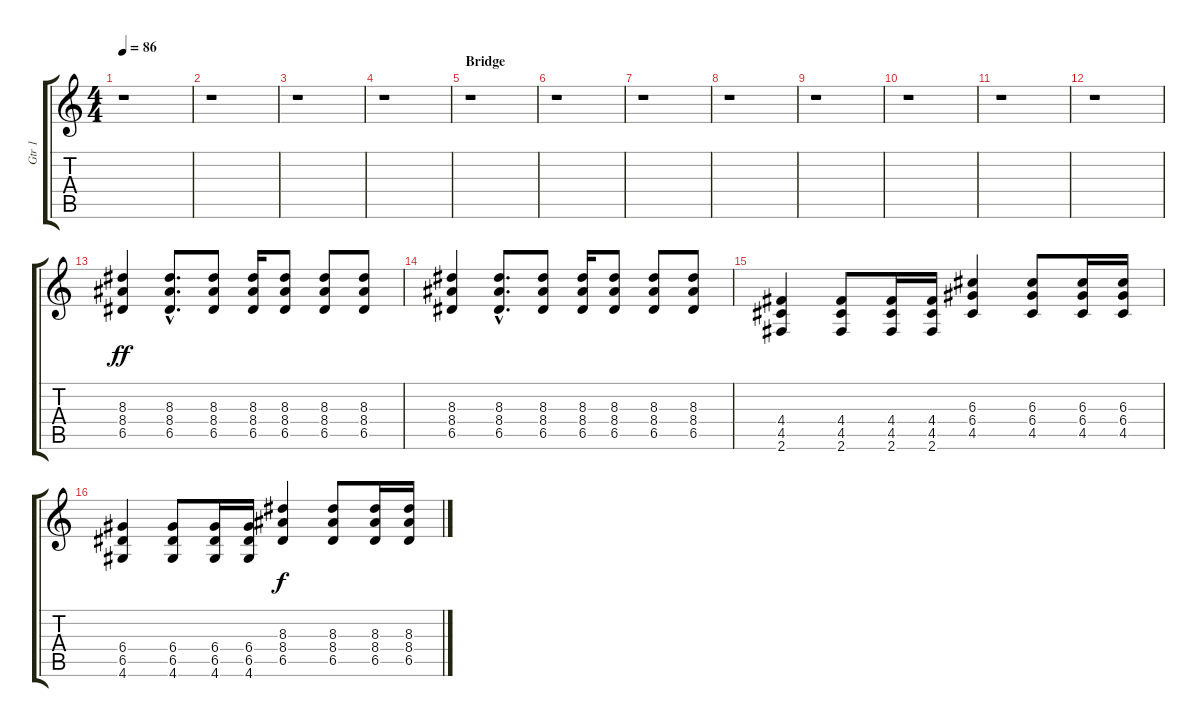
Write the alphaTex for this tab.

\track ("Gtr 1" "Gtr 1") {instrument acousticguitarsteel}
\staff {score tabs}
\tuning (E4 B3 G3 D3 A2 E2) {hide}
\ts (4 4)
\tempo 86
\clef g2
\ks c
r.1{dy ff} |
r.1 |
r.1 |
r.1 |
\section ("" "Bridge")
r.1 |
r.1 |
r.1 |
r.1 |
r.1 |
r.1 |
r.1 |
r.1 |
(8.3 8.4 6.5).4 (8.3{hac} 8.4{hac} 6.5{hac}).8{d} (8.3 8.4 6.5).8 (8.3 8.4 6.5).16 (8.3 8.4 6.5).8 (8.3 8.4 6.5).8 (8.3 8.4 6.5).8 |
(8.3 8.4 6.5).4 (8.3{hac} 8.4{hac} 6.5{hac}).8{d} (8.3 8.4 6.5).8 (8.3 8.4 6.5).16 (8.3 8.4 6.5).8 (8.3 8.4 6.5).8 (8.3 8.4 6.5).8 |
(4.4 4.5 2.6).4 (4.4 4.5 2.6).8 (4.4 4.5 2.6).16 (4.4 4.5 2.6).16 (6.3 6.4 4.5).4 (6.3 6.4 4.5).8 (6.3 6.4 4.5).16 (6.3 6.4 4.5).16 |
(6.4 6.5 4.6).4 (6.4 6.5 4.6).8 (6.4 6.5 4.6).16 (6.4 6.5 4.6).16 (8.3 8.4 6.5).4{dy f} (8.3 8.4 6.5).8 (8.3 8.4 6.5).16 (8.3 8.4 6.5).16
